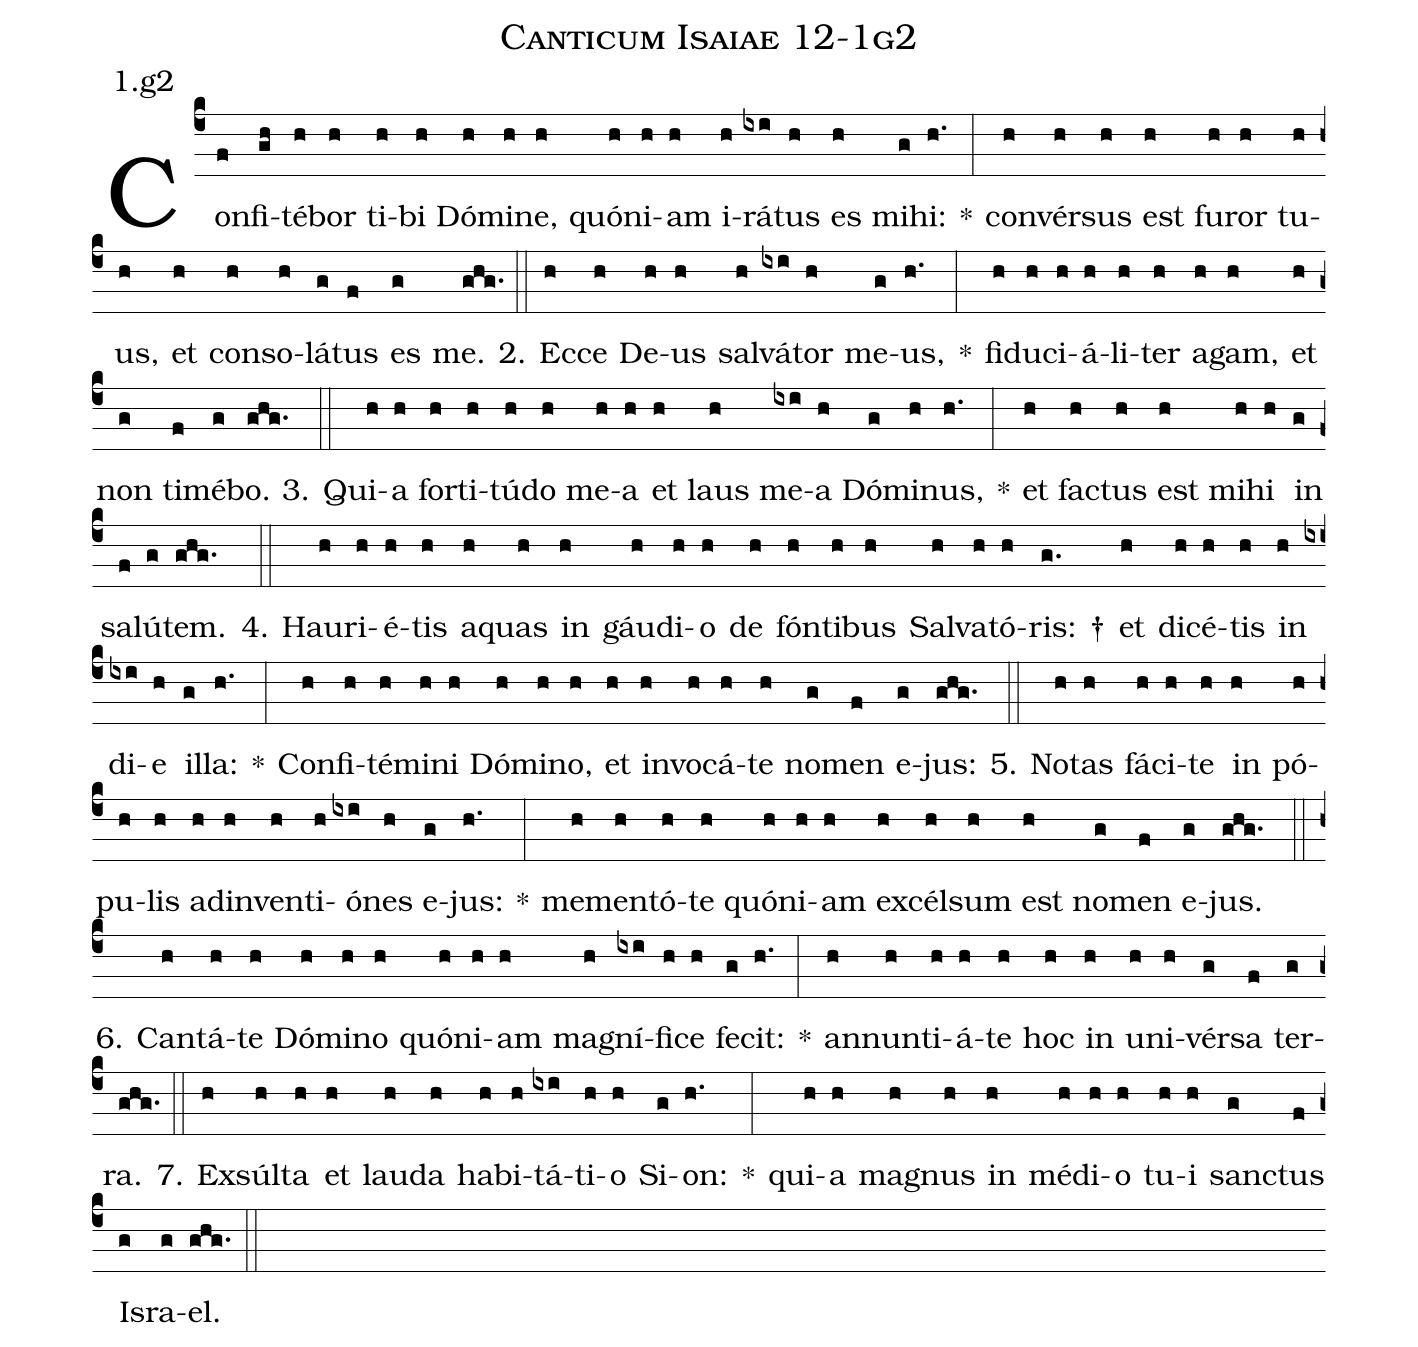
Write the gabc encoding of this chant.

name: Canticum Isaiae 12-1g2;
annotation: 1.g2;
%%
(c4)Con(f)fi(gh)té(h)bor(h) ti(h)bi(h) Dó(h)mi(h)ne,(h) quón(h)i(h)am(h) i(h)rá(ixi)tus(h) es(h) mi(g)hi:(h.) *(:) con(h)vér(h)sus(h) est(h) fu(h)ror(h) tu(h)us,(h) et(h) con(h)so(h)lá(g)tus(f) es(g) me.(ghg.) (::)
2. Ec(h)ce(h) De(h)us(h) sal(h)vá(ixi)tor(h) me(g)us,(h.) *(:) fi(h)du(h)ci(h)á(h)li(h)ter(h) a(h)gam,(h) et(h) non(g) ti(f)mé(g)bo.(ghg.) (::)
3. Qui(h)a(h) for(h)ti(h)tú(h)do(h) me(h)a(h) et(h) laus(h) me(ixi)a(h) Dó(g)mi(h)nus,(h.) *(:) et(h) fac(h)tus(h) est(h) mi(h)hi(h) in(g) sa(f)lú(g)tem.(ghg.) (::)
4. Hau(h)ri(h)é(h)tis(h) a(h)quas(h) in(h) gáu(h)di(h)o(h) de(h) fón(h)ti(h)bus(h) Sal(h)va(h)tó(h)ris: †(g.) et(h) di(h)cé(h)tis(h) in(h) di(ixi)e(h) il(g)la:(h.) *(:) Con(h)fi(h)té(h)mi(h)ni(h) Dó(h)mi(h)no,(h) et(h) in(h)vo(h)cá(h)te(h) no(g)men(f) e(g)jus:(ghg.) (::)
5. No(h)tas(h) fá(h)ci(h)te(h) in(h) pó(h)pu(h)lis(h) ad(h)in(h)ven(h)ti(h)ó(ixi)nes(h) e(g)jus:(h.) *(:) me(h)men(h)tó(h)te(h) quón(h)i(h)am(h) ex(h)cél(h)sum(h) est(h) no(g)men(f) e(g)jus.(ghg.) (::)
6. Can(h)tá(h)te(h) Dó(h)mi(h)no(h) quón(h)i(h)am(h) ma(h)gní(ixi)fi(h)ce(h) fe(g)cit:(h.) *(:) an(h)nun(h)ti(h)á(h)te(h) hoc(h) in(h) u(h)ni(h)vér(g)sa(f) ter(g)ra.(ghg.) (::)
7. Ex(h)súl(h)ta(h) et(h) lau(h)da(h) ha(h)bi(h)tá(ixi)ti(h)o(h) Si(g)on:(h.) *(:) qui(h)a(h) ma(h)gnus(h) in(h) mé(h)di(h)o(h) tu(h)i(h) sanc(g)tus(f) Is(g)ra(g)el.(ghg.) (::)
